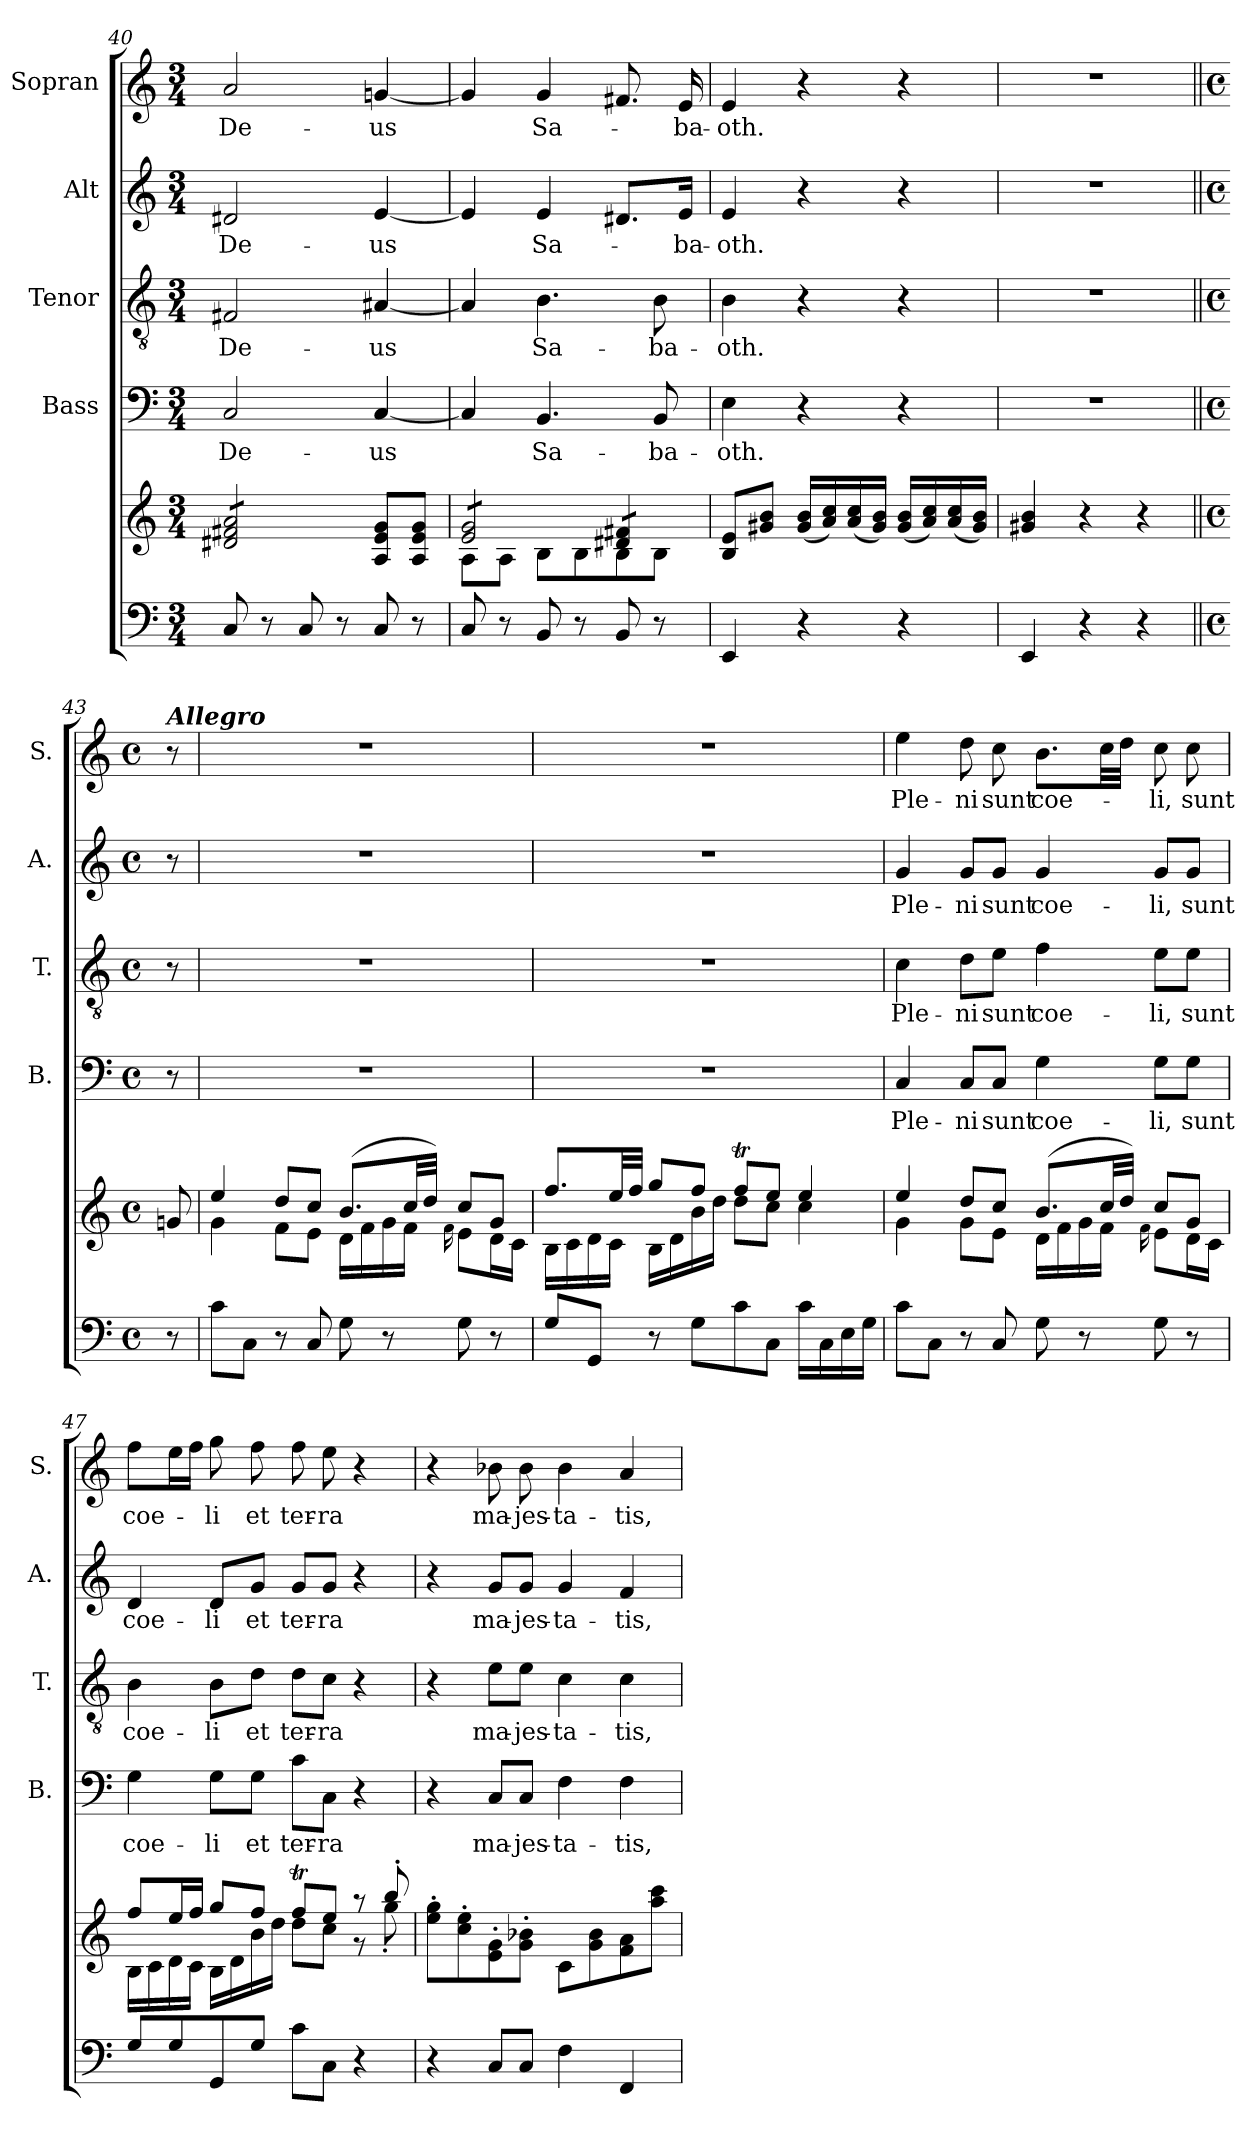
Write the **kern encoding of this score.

**kern	**kern	**kern	**text	**kern	**text	**kern	**text	**kern	**text
*part5	*part5	*part4	*part4	*part3	*part3	*part2	*part2	*part1	*part1
*staff6	*staff5	*staff4	*staff4	*staff3	*staff3	*staff2	*staff2	*staff1	*staff1
*	*	*I"Bass	*	*I"Tenor	*	*I"Alt	*	*I"Sopran	*
*	*	*I'B.	*	*I'T.	*	*I'A.	*	*I'S.	*
*clefF4	*clefG2	*clefF4	*	*clefGv2	*	*clefG2	*	*clefG2	*
*k[]	*k[]	*k[]	*	*k[]	*	*k[]	*	*k[]	*
*C:	*C:	*C:	*	*C:	*	*C:	*	*C:	*
*M3/4	*M3/4	*M3/4	*	*M3/4	*	*M3/4	*	*M3/4	*
=40	=40	=40	=40	=40	=40	=40	=40	=40	=40
!	!	!	!LO:LY:b	!	!LO:LY:b	!	!LO:LY:b	!	!LO:LY:b
*	*tremolo	*	*	*	*	*	*	*	*
8C/	8d#X/ 8f#X/ 8a/L	2C/	De-	2F#X/	De-	2d#X/	De-	2a/	De-
8r	8d#X/ 8f#X/ 8a/	.	.	.	.	.	.	.	.
8C/	8d#X/ 8f#X/ 8a/	.	.	.	.	.	.	.	.
8r	8d#X/ 8f#X/ 8a/J	.	.	.	.	.	.	.	.
*	*Xtremolo	*	*	*	*	*	*	*	*
!	!	!	!LO:LY:b	!	!LO:LY:b	!	!LO:LY:b	!	!LO:LY:b
8C/	8A/ 8e/ 8g/L	[4C/	-us	[4A#X/	-us	[4e/	-us	[4gn/	-us
8r	8A/ 8e/ 8g/J	.	.	.	.	.	.	.	.
=41	=41	=41	=41	=41	=41	=41	=41	=41	=41
*	*^	*	*	*	*	*	*	*	*
*	*tremolo	*	*	*	*	*	*	*	*	*
8C/	8e/ 8g/L	8A\L	4C/]	.	4A#/]	.	4e/]	.	4g/]	.
8r	8e/ 8g/	8A\J	.	.	.	.	.	.	.	.
!	!	!	!	!LO:LY:b	!	!LO:LY:b	!	!LO:LY:b	!	!LO:LY:b
8BB/	8e/ 8g/	8B\L	4.BB/	Sa-	4.B\	Sa-	4e/	Sa-	4g/	Sa-
8r	8e/ 8g/J	8B\	.	.	.	.	.	.	.	.
8BB/	8d#X/ 8f#X/L	8B\	.	.	.	.	8.d#X/L	.	8.f#X/	.
!	!	!	!	!LO:LY:b	!	!LO:LY:b	!	!	!	!
8r	8d#/ 8f#/J	8B\J	8BB/	-ba-	8B\	-ba-	.	.	.	.
*	*Xtremolo	*	*	*	*	*	*	*	*	*
!	!	!	!	!	!	!	!	!LO:LY:b	!	!LO:LY:b
.	.	.	.	.	.	.	16e/Jk	-ba-	16e/	-ba-
*	*v	*v	*	*	*	*	*	*	*	*
=42	=42	=42	=42	=42	=42	=42	=42	=42	=42
!	!	!	!LO:LY:b	!	!LO:LY:b	!	!LO:LY:b	!	!LO:LY:b
4EE/	8B/ 8e/L	4E\	-oth.	4B\	-oth.	4e/	-oth.	4e/	-oth.
.	8g#X/ 8b/J	.	.	.	.	.	.	.	.
4r	(<16g#/ 16b/LL	4r	.	4r	.	4r	.	4r	.
.	16a/ 16cc/)	.	.	.	.	.	.	.	.
.	(<16a/ 16cc/	.	.	.	.	.	.	.	.
.	16g#/ 16b/JJ)	.	.	.	.	.	.	.	.
4r	(<16g#/ 16b/LL	4r	.	4r	.	4r	.	4r	.
.	16a/ 16cc/)	.	.	.	.	.	.	.	.
.	(<16a/ 16cc/	.	.	.	.	.	.	.	.
.	16g#/ 16b/JJ)	.	.	.	.	.	.	.	.
!!LO:LB:g=z
=43	=43	=43	=43	=43	=43	=43	=43	=43	=43
4EE/	4g#X/ 4b/	2.r	.	2.r	.	2.r	.	2.r	.
4r	4r	.	.	.	.	.	.	.	.
4r	4r	.	.	.	.	.	.	.	.
=43X1||	=43X1||	=43X1||	=43X1||	=43X1||	=43X1||	=43X1||	=43X1||	=43X1||	=43X1||
*M4/4	*M4/4	*M4/4	*	*M4/4	*	*M4/4	*	*M4/4	*
*met(c)	*met(c)	*met(c)	*	*met(c)	*	*met(c)	*	*met(c)	*
!	!	!	!	!	!	!	!	!LO:TX:a:Bi:t=Allegro	!
8r	8gn/	8r	.	8r	.	8r	.	8r	.
=44	=44	=44	=44	=44	=44	=44	=44	=44	=44
*	*^	*	*	*	*	*	*	*	*
8c\L	4ee/	4g\	1r	.	1r	.	1r	.	1r	.
8C\J	.	.	.	.	.	.	.	.	.	.
8r	8dd/L	8f\L	.	.	.	.	.	.	.	.
8C/	8cc/J	8e\J	.	.	.	.	.	.	.	.
8G\	(>8.b/L	16d\LL	.	.	.	.	.	.	.	.
.	.	16f\	.	.	.	.	.	.	.	.
8r	.	16g\	.	.	.	.	.	.	.	.
.	32cc/LL	16f\JJ	.	.	.	.	.	.	.	.
.	32dd/JJJ)	.	.	.	.	.	.	.	.	.
.	.	16qqf\	.	.	.	.	.	.	.	.
8G\	8cc/L	8e\L	.	.	.	.	.	.	.	.
8r	8g/J	16d\L	.	.	.	.	.	.	.	.
.	.	16c\JJ	.	.	.	.	.	.	.	.
=45	=45	=45	=45	=45	=45	=45	=45	=45	=45	=45
8G/L	8.ff/L	16B\LL	1r	.	1r	.	1r	.	1r	.
.	.	16c\	.	.	.	.	.	.	.	.
8GG/J	.	16d\	.	.	.	.	.	.	.	.
.	32ee/LL	16c\JJ	.	.	.	.	.	.	.	.
.	32ff/JJJ	.	.	.	.	.	.	.	.	.
8r	8gg/L	16B\LL	.	.	.	.	.	.	.	.
.	.	16d\	.	.	.	.	.	.	.	.
8G\L	8ff/J	16b\	.	.	.	.	.	.	.	.
.	.	16dd\JJ	.	.	.	.	.	.	.	.
8c\	8ffT/L	8dd\L	.	.	.	.	.	.	.	.
8C\J	8ee/J	8cc\J	.	.	.	.	.	.	.	.
16c\LL	4ee/	4cc\	.	.	.	.	.	.	.	.
16C\	.	.	.	.	.	.	.	.	.	.
16E\	.	.	.	.	.	.	.	.	.	.
16G\JJ	.	.	.	.	.	.	.	.	.	.
!!LO:PB:g=z
=46	=46	=46	=46	=46	=46	=46	=46	=46	=46	=46
!	!	!	!	!LO:LY:b	!	!LO:LY:b	!	!LO:LY:b	!	!LO:LY:b
8c\L	4ee/	4g\	4C/	Ple-	4c\	Ple-	4g/	Ple-	4ee\	Ple-
8C\J	.	.	.	.	.	.	.	.	.	.
!	!	!	!	!LO:LY:b	!	!LO:LY:b	!	!LO:LY:b	!	!LO:LY:b
8r	8dd/L	8g\L	8C/L	-ni	8d\L	-ni	8g/L	-ni	8dd\	-ni
!	!	!	!	!LO:LY:b	!	!LO:LY:b	!	!LO:LY:b	!	!LO:LY:b
8C/	8cc/J	8e\J	8C/J	sunt	8e\J	sunt	8g/J	sunt	8cc\	sunt
!	!	!	!	!LO:LY:b	!	!LO:LY:b	!	!LO:LY:b	!	!LO:LY:b
8G\	(>8.b/L	16d\LL	4G\	coe-	4f\	coe-	4g/	coe-	8.b\L	coe-
.	.	16f\	.	.	.	.	.	.	.	.
8r	.	16g\	.	.	.	.	.	.	.	.
.	32cc/LL	16f\JJ	.	.	.	.	.	.	32cc\LL	.
.	32dd/JJJ)	.	.	.	.	.	.	.	32dd\JJJ	.
.	.	16qqf\	.	.	.	.	.	.	.	.
!	!	!	!	!LO:LY:b	!	!LO:LY:b	!	!LO:LY:b	!	!LO:LY:b
8G\	8cc/L	8e\L	8G\L	-li,	8e\L	-li,	8g/L	-li,	8cc\	-li,
!	!	!	!	!LO:LY:b	!	!LO:LY:b	!	!LO:LY:b	!	!LO:LY:b
8r	8g/J	16d\L	8G\J	sunt	8e\J	sunt	8g/J	sunt	8cc\	sunt
.	.	16c\JJ	.	.	.	.	.	.	.	.
=47	=47	=47	=47	=47	=47	=47	=47	=47	=47	=47
!	!	!	!	!LO:LY:b	!	!LO:LY:b	!	!LO:LY:b	!	!LO:LY:b
8G/L	8ff/L	16B\LL	4G\	coe-	4B\	coe-	4d/	coe-	8ff\L	coe-
.	.	16c\	.	.	.	.	.	.	.	.
8G/	16ee/L	16d\	.	.	.	.	.	.	16ee\L	.
.	16ff/JJ	16c\JJ	.	.	.	.	.	.	16ff\JJ	.
!	!	!	!	!LO:LY:b	!	!LO:LY:b	!	!LO:LY:b	!	!LO:LY:b
8GG/	8gg/L	16B\LL	8G\L	-li	8B\L	-li	8d/L	-li	8gg\	-li
.	.	16d\	.	.	.	.	.	.	.	.
!	!	!	!	!LO:LY:b	!	!LO:LY:b	!	!LO:LY:b	!	!LO:LY:b
8G/J	8ff/J	16b\	8G\J	et	8d\J	et	8g/J	et	8ff\	et
.	.	16dd\JJ	.	.	.	.	.	.	.	.
!	!	!	!	!LO:LY:b	!	!LO:LY:b	!	!LO:LY:b	!	!LO:LY:b
8c\L	8ffT/L	8dd\L	8c\L	ter-	8d\L	ter-	8g/L	ter-	8ff\	ter-
!	!	!	!	!LO:LY:b	!	!LO:LY:b	!	!LO:LY:b	!	!LO:LY:b
8C\J	8ee/J	8cc\J	8C\J	-ra	8c\J	-ra	8g/J	-ra	8ee\	-ra
4r	8r	8r	4r	.	4r	.	4r	.	4r	.
.	8bb'>/	8gg'<\	.	.	.	.	.	.	.	.
*	*v	*v	*	*	*	*	*	*	*	*
=48	=48	=48	=48	=48	=48	=48	=48	=48	=48
4r	8ee\'> 8gg\'>L	4r	.	4r	.	4r	.	4r	.
.	8cc\'> 8ee\'>	.	.	.	.	.	.	.	.
!	!	!	!LO:LY:b	!	!LO:LY:b	!	!LO:LY:b	!	!LO:LY:b
8C/L	8e\'> 8g\'>	8C/L	ma-	8e\L	ma-	8g/L	ma-	8b-X\	ma-
!	!	!	!LO:LY:b	!	!LO:LY:b	!	!LO:LY:b	!	!LO:LY:b
8C/J	8g\'> 8b-X\'>J	8C/J	-jes-	8e\J	-jes-	8g/J	-jes-	8b-\	-jes-
!	!	!	!LO:LY:b	!	!LO:LY:b	!	!LO:LY:b	!	!LO:LY:b
4F\	8c\L	4F\	-ta-	4c\	-ta-	4g/	-ta-	4b-\	-ta-
.	8g\ 8b-\	.	.	.	.	.	.	.	.
!	!	!	!LO:LY:b	!	!LO:LY:b	!	!LO:LY:b	!	!LO:LY:b
4FF/	8f\ 8a\	4F\	-tis,	4c\	-tis,	4f/	-tis,	4a/	-tis,
.	8aa\ 8ccc\J	.	.	.	.	.	.	.	.
=	=	=	=	=	=	=	=	=	=
*-	*-	*-	*-	*-	*-	*-	*-	*-	*-
